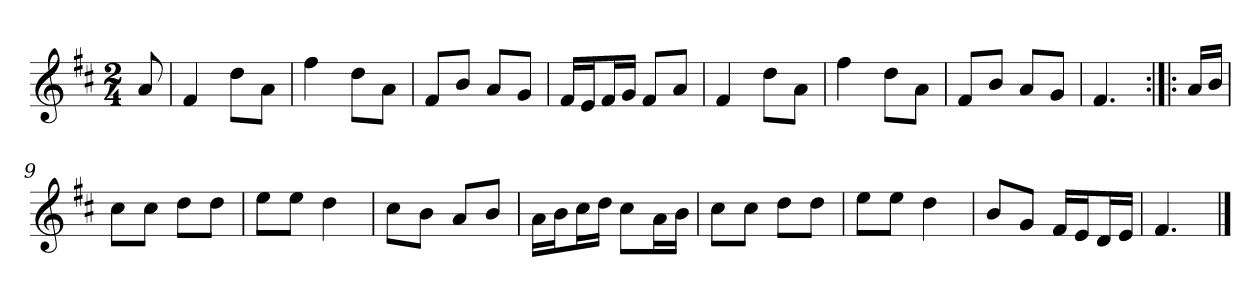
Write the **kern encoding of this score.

**kern
*part1
*staff1
*clefG2
*k[f#c#]
*D:
*M2/4
*MM120
=
8a
=1
4f#
8dd\L
8a\J
=2
4ff#
8dd\L
8a\J
=3
8f#/L
8b/J
8a/L
8g/J
=4
16f#/LL
16e/J
16f#/L
16g/JJ
8f#/L
8a/J
=5
4f#
8dd\L
8a\J
=6
4ff#
8dd\L
8a\J
=7
8f#/L
8b/J
8a/L
8g/J
=8
4.f#
=:|!|:
16a/LL
16b/JJ
=9
8cc#\L
8cc#\J
8dd\L
8dd\J
=10
8ee\L
8ee\J
4dd
=11
8cc#\L
8b\J
8a/L
8b/J
=12
16a\LL
16b\J
16cc#\L
16dd\JJ
8cc#\L
16a\L
16b\JJ
=13
8cc#\L
8cc#\J
8dd\L
8dd\J
=14
8ee\L
8ee\J
4dd
=15
8b/L
8g/J
16f#/LL
16e/J
16d/L
16e/JJ
=16
4.f#
==
*-
